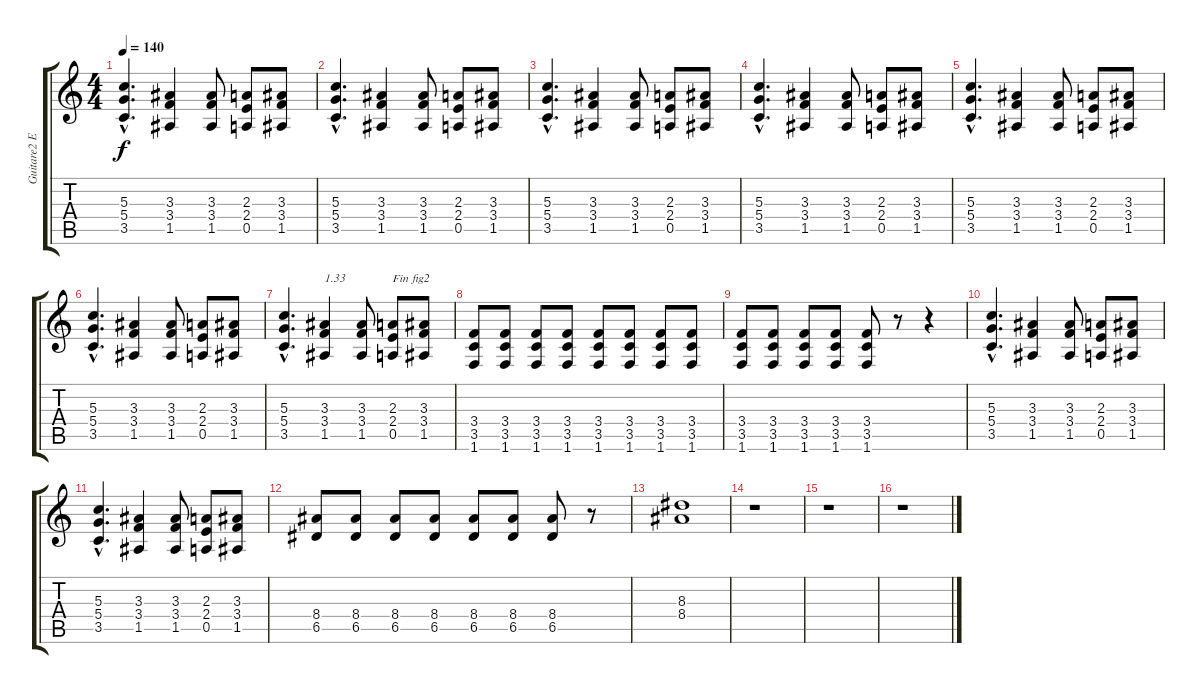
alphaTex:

\track ("Guitare2 E" "Guitare2 E") {instrument electricguitarjazz}
\staff {score tabs}
\tuning (E4 B3 G3 D3 A2 E2) {hide}
\ts (4 4)
\tempo 140
\clef g2
\ks c
(5.3{hac} 5.4{hac} 3.5{hac}).4{d dy f} (3.3 3.4 1.5).4 (3.3 3.4 1.5).8 (2.3 2.4 0.5).8 (3.3 3.4 1.5).8 |
(5.3{hac} 5.4{hac} 3.5{hac}).4{d} (3.3 3.4 1.5).4 (3.3 3.4 1.5).8 (2.3 2.4 0.5).8 (3.3 3.4 1.5).8 |
(5.3{hac} 5.4{hac} 3.5{hac}).4{d} (3.3 3.4 1.5).4 (3.3 3.4 1.5).8 (2.3 2.4 0.5).8 (3.3 3.4 1.5).8 |
(5.3{hac} 5.4{hac} 3.5{hac}).4{d} (3.3 3.4 1.5).4 (3.3 3.4 1.5).8 (2.3 2.4 0.5).8 (3.3 3.4 1.5).8 |
(5.3{hac} 5.4{hac} 3.5{hac}).4{d} (3.3 3.4 1.5).4 (3.3 3.4 1.5).8 (2.3 2.4 0.5).8 (3.3 3.4 1.5).8 |
(5.3{hac} 5.4{hac} 3.5{hac}).4{d} (3.3 3.4 1.5).4 (3.3 3.4 1.5).8 (2.3 2.4 0.5).8 (3.3 3.4 1.5).8 |
(5.3{hac} 5.4{hac} 3.5{hac}).4{d} (3.3 3.4 1.5).4{txt "1.33"} (3.3 3.4 1.5).8 (2.3 2.4 0.5).8{txt "Fin fig2"} (3.3 3.4 1.5).8 |
(3.4 3.5 1.6).8 (3.4 3.5 1.6).8 (3.4 3.5 1.6).8 (3.4 3.5 1.6).8 (3.4 3.5 1.6).8 (3.4 3.5 1.6).8 (3.4 3.5 1.6).8 (3.4 3.5 1.6).8 |
(3.4 3.5 1.6).8 (3.4 3.5 1.6).8 (3.4 3.5 1.6).8 (3.4 3.5 1.6).8 (3.4 3.5 1.6).8 r.8 r.4 |
(5.3{hac} 5.4{hac} 3.5{hac}).4{d} (3.3 3.4 1.5).4 (3.3 3.4 1.5).8 (2.3 2.4 0.5).8 (3.3 3.4 1.5).8 |
(5.3{hac} 5.4{hac} 3.5{hac}).4{d} (3.3 3.4 1.5).4 (3.3 3.4 1.5).8 (2.3 2.4 0.5).8 (3.3 3.4 1.5).8 |
(8.4 6.5).8 (8.4 6.5).8 (8.4 6.5).8 (8.4 6.5).8 (8.4 6.5).8 (8.4 6.5).8 (8.4 6.5).8 r.8 |
(8.3 8.4).1 |
r.1 |
r.1 |
r.1
